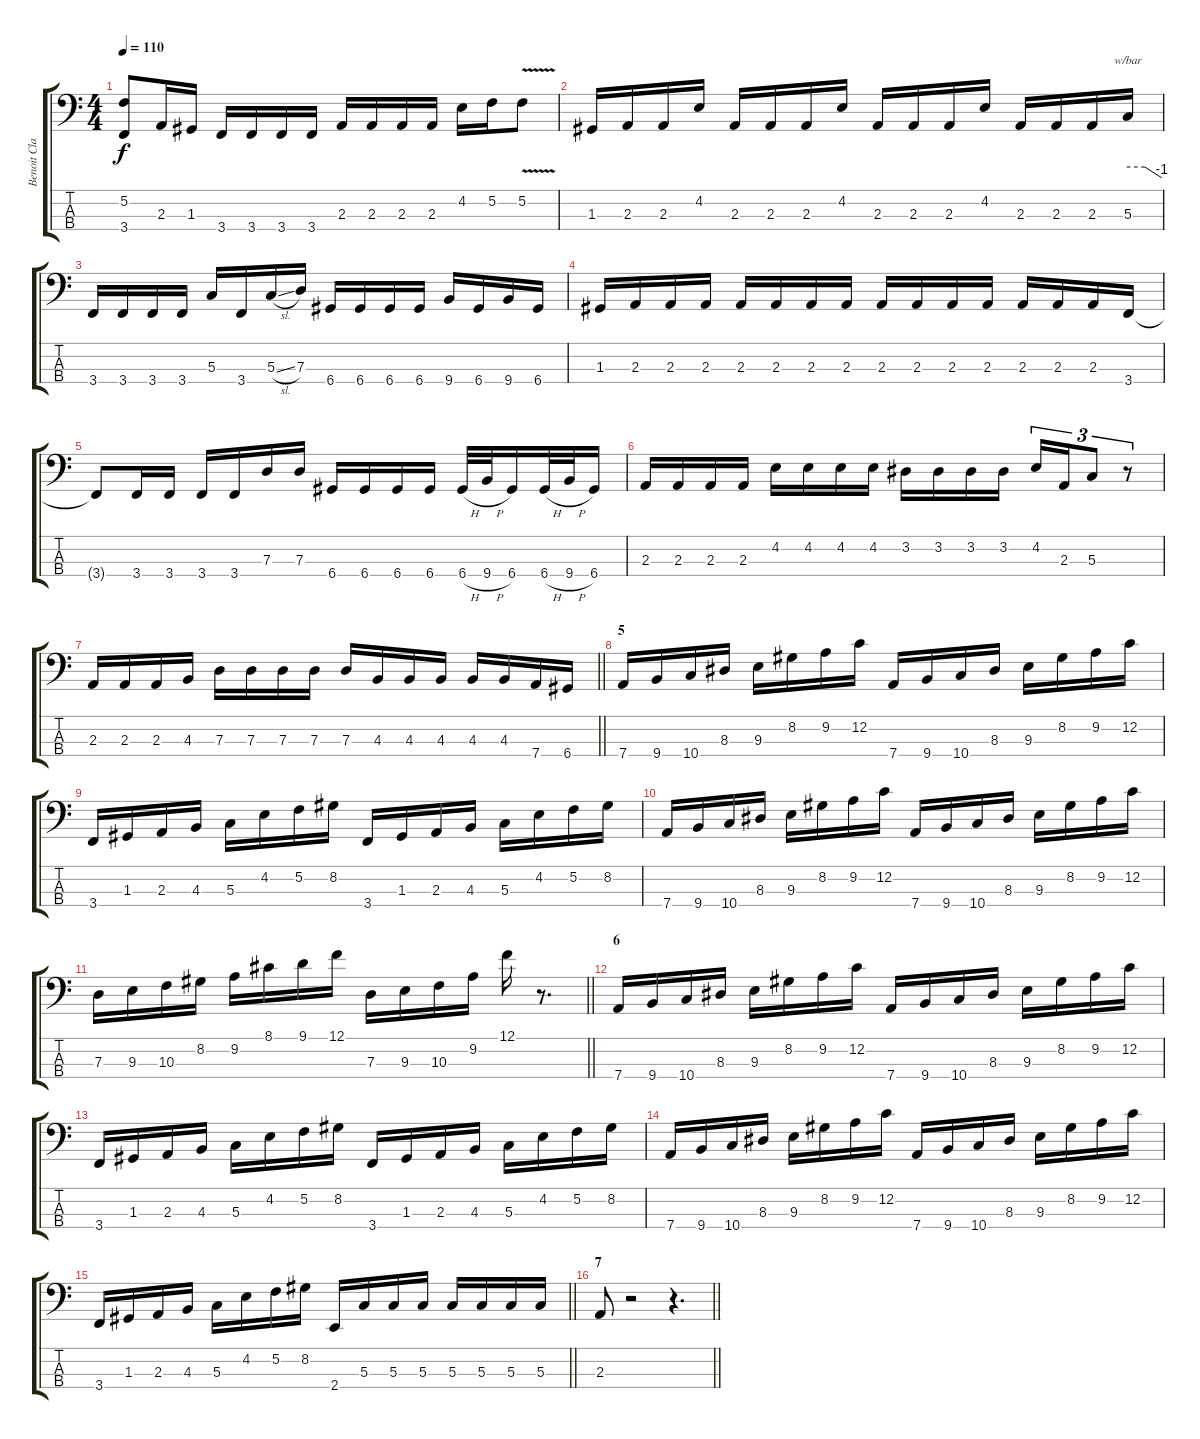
\track ("Benoit Claus" "Benoit Cla") {instrument electricbassfinger}
\staff {score tabs}
\tuning (F2 C2 G1 D1) {hide}
\ts (4 4)
\tempo 110
\clef f4
\ks c
(5.2{t} 3.4{t}).8{dy f} 2.3.16 1.3.16 3.4.16 3.4.16 3.4.16 3.4.16 2.3.16 2.3.16 2.3.16 2.3.16 4.2.16 5.2.16 5.2{v}.8 |
1.3.16 2.3.16 2.3.16 4.2.16 2.3.16 2.3.16 2.3.16 4.2.16 2.3.16 2.3.16 2.3.16 4.2.16 2.3.16 2.3.16 2.3.16 5.3.16{tbe (custom default 0 0 30 0 60 -4)} |
3.4.16 3.4.16 3.4.16 3.4.16 5.3.16 3.4.16 5.3{sl}.16 7.3.16 6.4.16 6.4.16 6.4.16 6.4.16 9.4.16 6.4.16 9.4.16 6.4.16 |
1.3.16 2.3.16 2.3.16 2.3.16 2.3.16 2.3.16 2.3.16 2.3.16 2.3.16 2.3.16 2.3.16 2.3.16 2.3.16 2.3.16 2.3.16 3.4.16 |
3.4{t}.8 3.4.16 3.4.16 3.4.16 3.4.16 7.3.16 7.3.16 6.4.16 6.4.16 6.4.16 6.4.16 6.4{h}.32 9.4{h}.32 6.4.16 6.4{h}.32 9.4{h}.32 6.4.16 |
2.3.16 2.3.16 2.3.16 2.3.16 4.2.16 4.2.16 4.2.16 4.2.16 3.2.16 3.2.16 3.2.16 3.2.16 4.2.16{tu (3 2)} 2.3.16{tu (3 2)} 5.3.8{tu (3 2)} r.8{tu (3 2)} |
\barLineRight lightlight
2.3.16 2.3.16 2.3.16 4.3.16 7.3.16 7.3.16 7.3.16 7.3.16 7.3.16 4.3.16 4.3.16 4.3.16 4.3.16 4.3.16 7.4.16 6.4.16 |
\section ("" "5")
7.4.16 9.4.16 10.4.16 8.3.16 9.3.16 8.2.16 9.2.16 12.2.16 7.4.16 9.4.16 10.4.16 8.3.16 9.3.16 8.2.16 9.2.16 12.2.16 |
3.4.16 1.3.16 2.3.16 4.3.16 5.3.16 4.2.16 5.2.16 8.2.16 3.4.16 1.3.16 2.3.16 4.3.16 5.3.16 4.2.16 5.2.16 8.2.16 |
7.4.16 9.4.16 10.4.16 8.3.16 9.3.16 8.2.16 9.2.16 12.2.16 7.4.16 9.4.16 10.4.16 8.3.16 9.3.16 8.2.16 9.2.16 12.2.16 |
\barLineRight lightlight
7.3.16 9.3.16 10.3.16 8.2.16 9.2.16 8.1.16 9.1.16 12.1.16 7.3.16 9.3.16 10.3.16 9.2.16 12.1.16 r.8{d} |
\section ("" "6")
7.4.16 9.4.16 10.4.16 8.3.16 9.3.16 8.2.16 9.2.16 12.2.16 7.4.16 9.4.16 10.4.16 8.3.16 9.3.16 8.2.16 9.2.16 12.2.16 |
3.4.16 1.3.16 2.3.16 4.3.16 5.3.16 4.2.16 5.2.16 8.2.16 3.4.16 1.3.16 2.3.16 4.3.16 5.3.16 4.2.16 5.2.16 8.2.16 |
7.4.16 9.4.16 10.4.16 8.3.16 9.3.16 8.2.16 9.2.16 12.2.16 7.4.16 9.4.16 10.4.16 8.3.16 9.3.16 8.2.16 9.2.16 12.2.16 |
\barLineRight lightlight
3.4.16 1.3.16 2.3.16 4.3.16 5.3.16 4.2.16 5.2.16 8.2.16 2.4.16 5.3.16 5.3.16 5.3.16 5.3.16 5.3.16 5.3.16 5.3.16 |
\section ("" "7")
\barLineRight lightlight
2.3.8 r.2 r.4{d}
